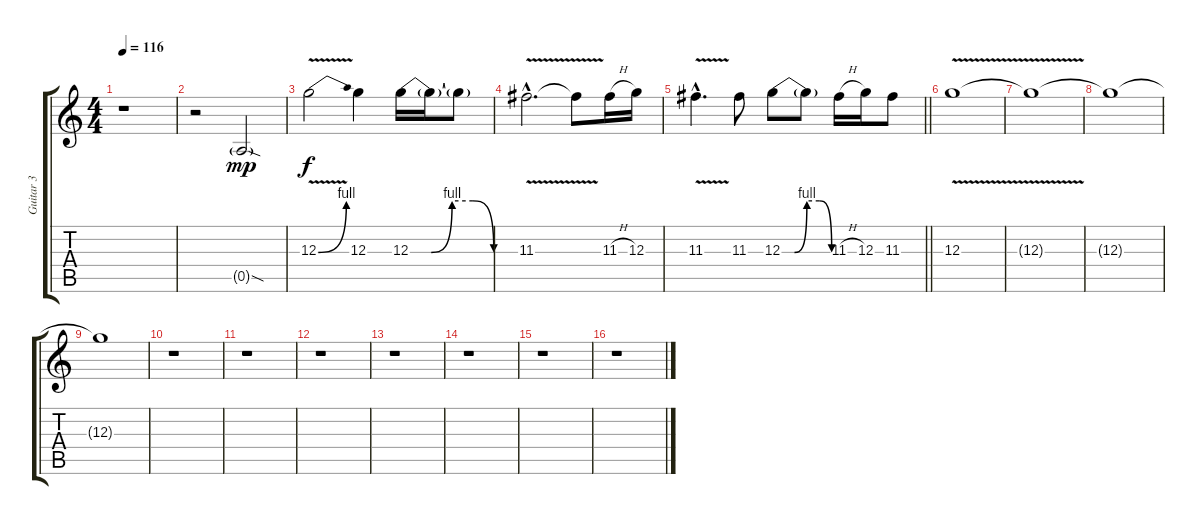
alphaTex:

\track ("Guitar 3" "Guitar 3") {instrument distortionguitar}
\staff {score tabs}
\tuning (E4 B3 G3 D3 A2 E2) {hide}
\ts (4 4)
\tempo 116
\clef g2
\ks c
r.1{dy mp} |
r.2 0.5{sod g}.2{volume 13} |
12.3{be (bend 0 0 60 4) v}.2{dy f} 12.3.4 12.3{be (custom 0 0 15 0 30 4 45 4 60 0)}.16 12.3{t}.16 12.3{t}.8 |
11.3{v hac}.2{d} 11.3{t}.8 11.3{h}.16 12.3.16 |
\barLineRight lightlight
11.3{v hac}.4{d} 11.3.8 12.3{be (custom 0 0 15 0 30 4 45 4 60 0)}.8 12.3{t}.8 11.3{h}.16 12.3.16 11.3.8 |
12.3{v}.1 |
12.3{t}.1 |
12.3{t}.1 |
12.3{t}.1 |
r.1 |
r.1 |
r.1 |
r.1 |
r.1 |
r.1 |
r.1
